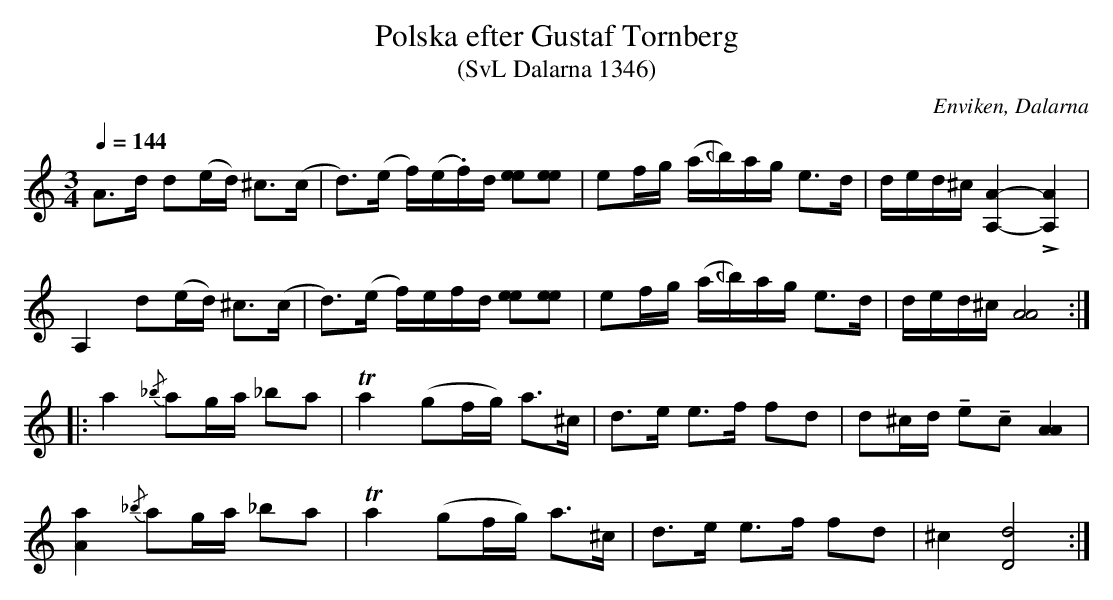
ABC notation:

X:1
T:Polska efter Gustaf Tornberg
T:(SvL Dalarna 1346)
O:Enviken, Dalarna
Q:1/4=144
M:3/4
L:1/8
K:Ddor
A>d d(e/d/) ^c>(c|d>)(e f/)(e/.f/)d/ [ee][ee]|ef/g/ (a/_/b/)a/g/ e>d|d/e/d/^c/ [AA,]2-L[AA,]2|
A,2 d(e/d/) ^c>(c|d>)(e f/)e/f/d/ [ee][ee]|ef/g/ (a/_/b/)a/g/ e>d|d/e/d/^c/ [AA]4:|
|:a2 {/_b}ag/a/ _ba|Ta2 (gf/g/) a>^c|d>e e>f fd|d^c/d/ !tenuto!e!tenuto!c [AA]2|
[aA]2 {/_b}ag/a/ _ba|Ta2 (gf/g/) a>^c|d>e e>f fd|^c2 [dD]4:|
